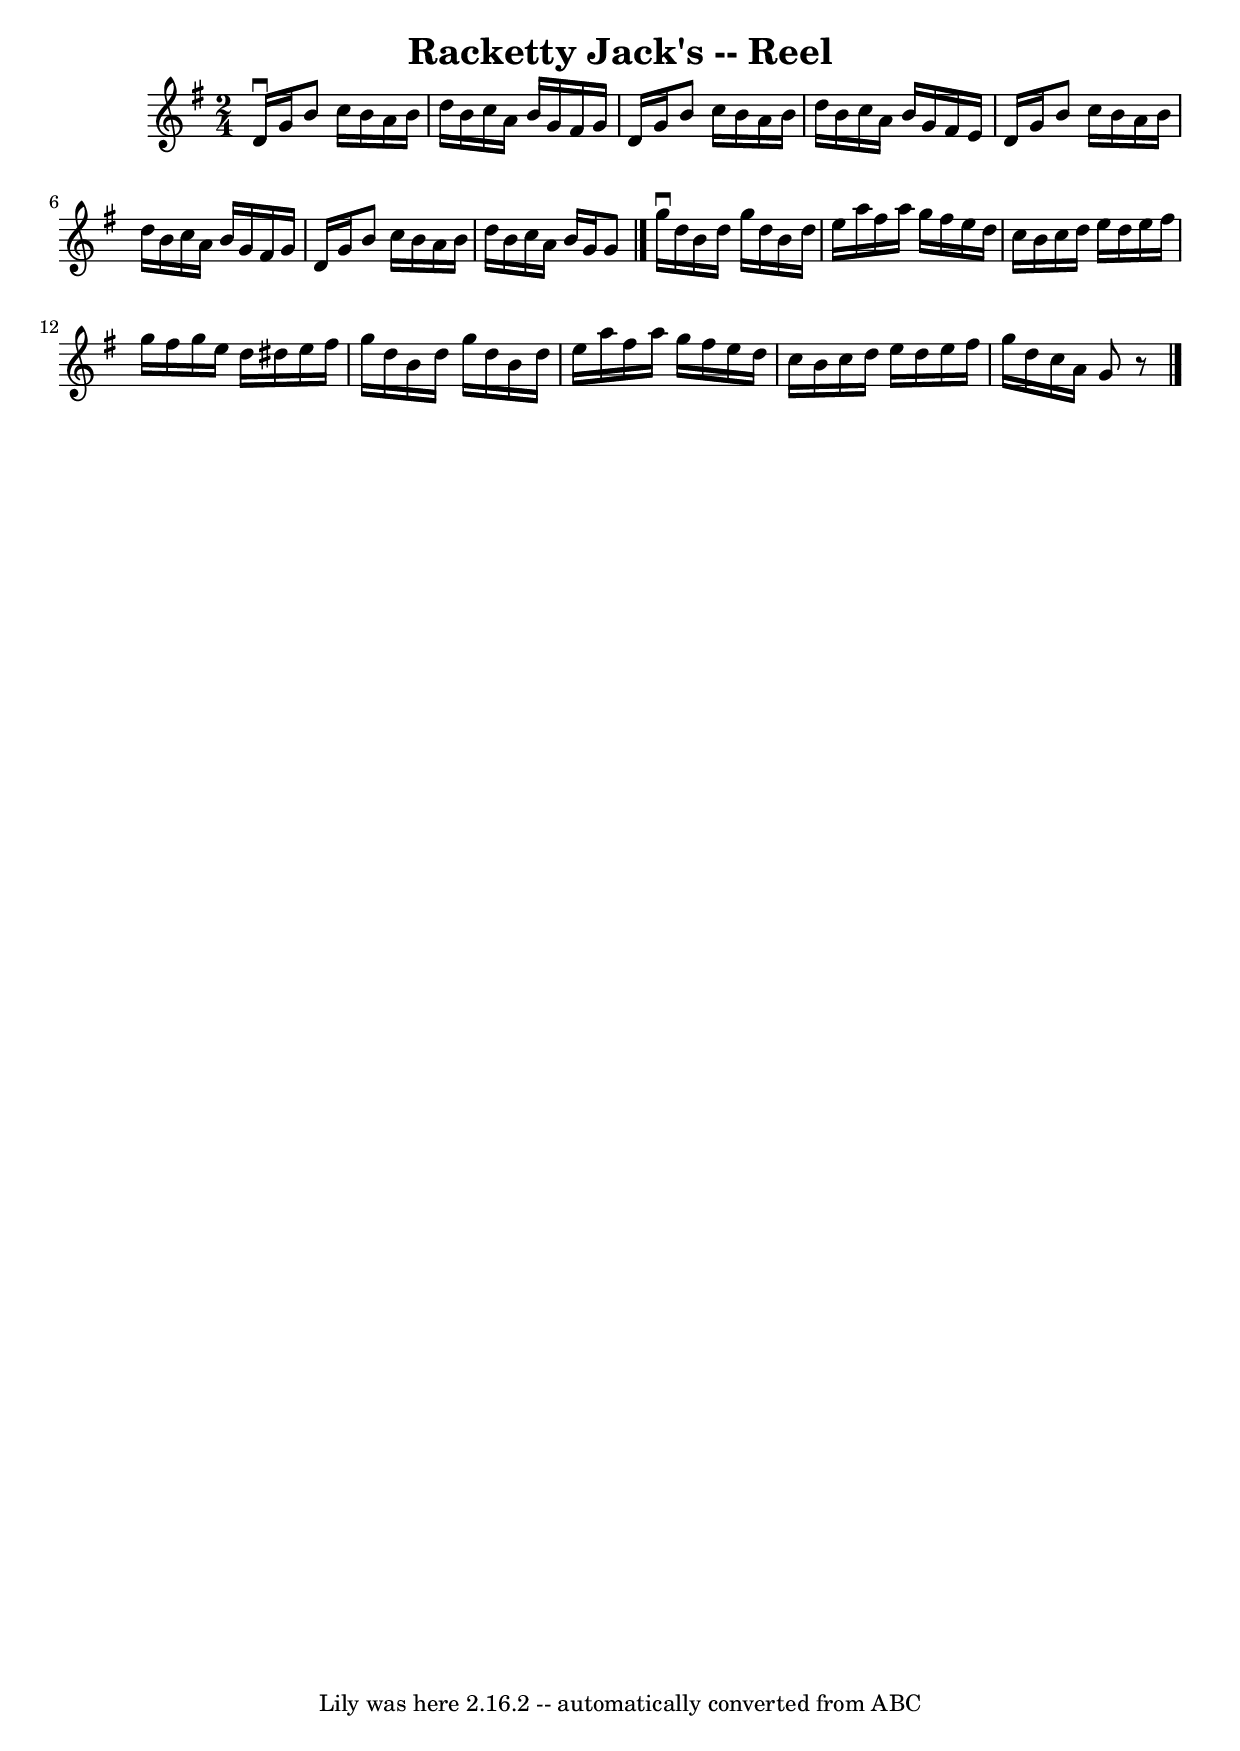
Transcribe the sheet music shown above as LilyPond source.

\version "2.16.2"
\include "Mammoth.ily"
\header {
  %% book = "Ryan's Mammoth Collection"
  crossRefNumber = "1"
  footnotes = "\\\\300"
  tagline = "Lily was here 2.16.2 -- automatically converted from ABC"
  title = "Racketty Jack's -- Reel"

}
voicedefault =  {


  \time 2/4 
  \key g \major d'16^\downbow g'16 b'8 c''16 b'16 a'16 
  b'16    |
  d''16 b'16 c''16 a'16 b'16 g'16 fis'16  
  g'16    |
  d'16 g'16 b'8 c''16 b'16 a'16 b'16    
  |
  d''16 b'16 c''16 a'16 b'16 g'16 fis'16 e'16    
  |
  d'16 g'16 b'8 c''16 b'16 a'16 b'16    |
  
  d''16 b'16 c''16 a'16 b'16 g'16 fis'16 g'16    |
  
  d'16 g'16 b'8 c''16 b'16 a'16 b'16    |
  d''16    
  b'16 c''16 a'16 b'16 g'16 g'8    \bar "|."     \bar "|." g''16 
  ^\downbow d''16 b'16 d''16 g''16 d''16 b'16 d''16    
  |
  e''16 a''16 fis''16 a''16 g''16 fis''16 e''16    
  d''16    |
  c''16 b'16 c''16 d''16 e''16 d''16 e''16  
  fis''16    |
  g''16 fis''16 g''16 e''16 d''16 dis''16  
  e''16 fis''16    |
  g''16 d''16 b'16 d''16 g''16    
  d''16 b'16 d''16    |
  e''16 a''16 fis''16 a''16    
  g''16 fis''16 e''16 d''16    |
  c''16 b'16 c''16    
  d''16 e''16 d''16 e''16 fis''16    |
  g''16 d''16    
  c''16 a'16 g'8    r8   \bar "|."   

}

\score{
  <<

    \context Staff="default"
    {
      \voicedefault 
      
    }

  >>
  \layout {
    
  }
  \midi {
  }

}
